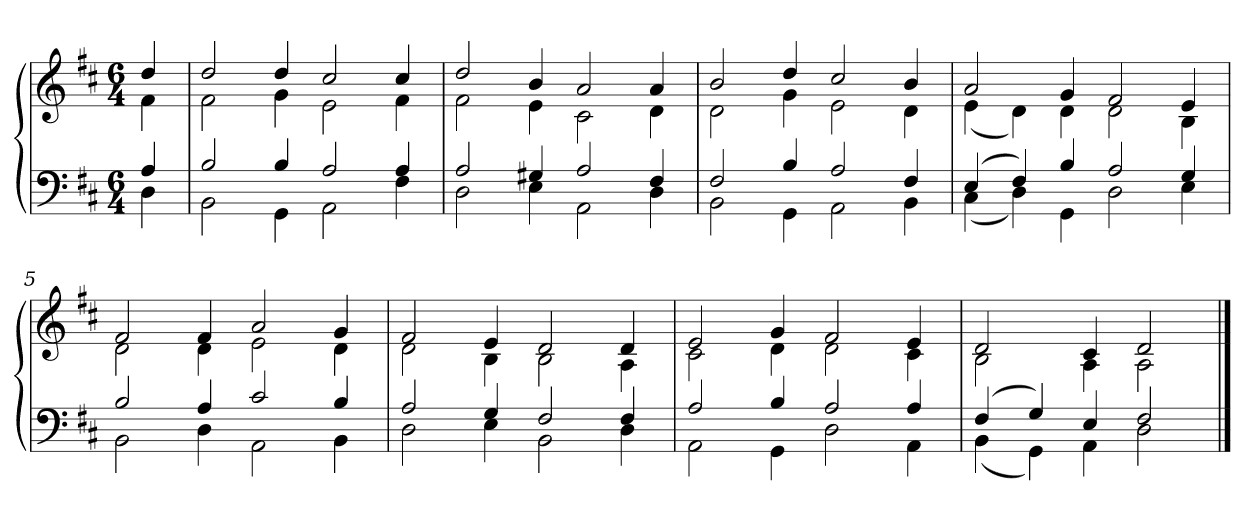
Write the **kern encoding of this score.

**kern	**kern
*part1	*part1
*staff2	*staff1
*clefF4	*clefG2
*k[f#c#]	*k[f#c#]
*D:	*D:
*M6/4	*M6/4
=	=
*^	*^
4A	4D	4dd	4f#
=1	=1	=1	=1
2B	2BB	2dd	2f#
4B	4GG	4dd	4g
2A	2AA	2cc#	2e
4A	4F#	4cc#	4f#
=2	=2	=2	=2
2A	2D	2dd	2f#
4G#X	4E	4b	4e
2A	2AA	2a	2c#
4F#	4D	4a	4d
=3	=3	=3	=3
2F#	2BB	2b	2d
4B	4GG	4dd	4g
2A	2AA	2cc#	2e
4F#	4BB	4b	4d
=4	=4	=4	=4
(4E	(4C#	2a	(4e
4F#)	4D)	.	4d)
4B	4GG	4g	4d
2A	2D	2f#	2d
4G	4E	4e	4B
=5	=5	=5	=5
2B	2BB	2f#	2d
4A	4D	4f#	4d
2c#	2AA	2a	2e
4B	4BB	4g	4d
=6	=6	=6	=6
2A	2D	2f#	2d
4G	4E	4e	4B
2F#	2BB	2d	2B
4F#	4D	4d	4A
=7	=7	=7	=7
2A	2AA	2e	2c#
4B	4GG	4g	4d
2A	2D	2f#	2d
4A	4AA	4e	4c#
=8	=8	=8	=8
(4F#	(4BB	2d	2B
4G)	4GG)	.	.
4E	4AA	4c#	4A
2F#	2D	2d	2A
*v	*v	*	*
*	*v	*v
==	==
*-	*-
